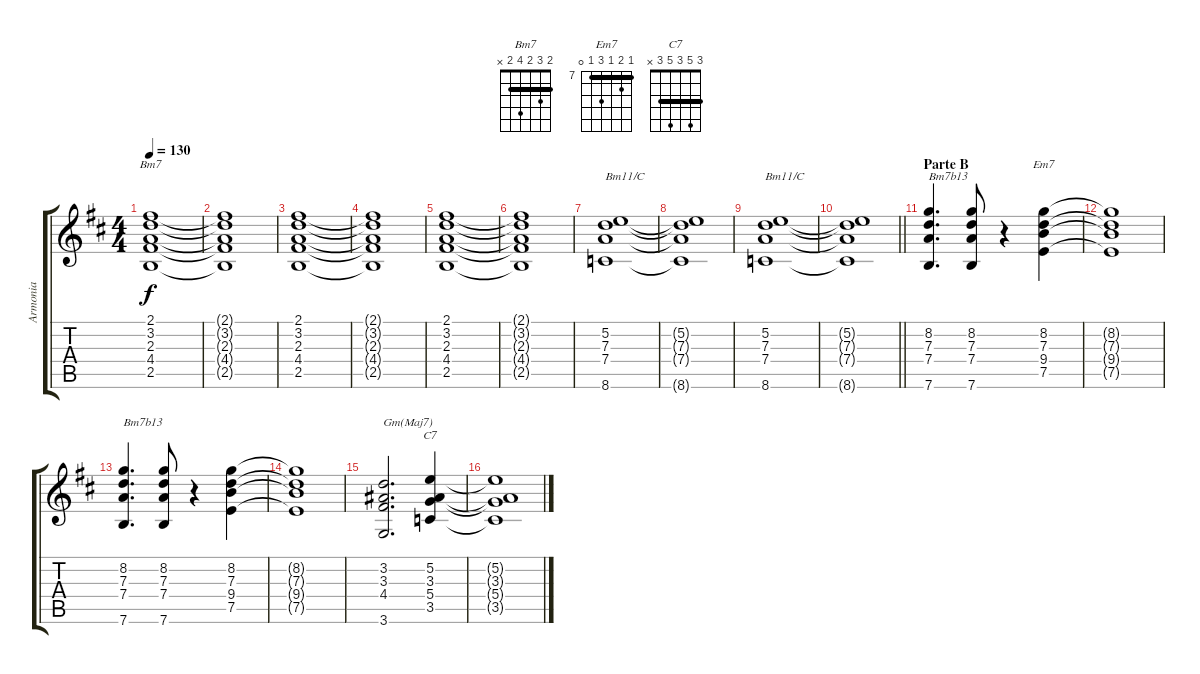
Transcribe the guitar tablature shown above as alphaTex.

\track ("Armonia" "Armonia") {instrument acousticguitarsteel}
\staff {score tabs}
\tuning (E4 B3 G3 D3 A2 E2) {hide}
\chord ("Bm7" 2 3 2 4 2 x) {barre 2}
\chord ("Em7" 7 8 7 9 7 0) {firstfret 7 barre 7}
\chord ("C7" 3 5 3 5 3 x) {barre 3}
\ts (4 4)
\tempo 130
\clef g2
\ks d
(2.1 3.2 2.3 4.4 2.5).1{ch "Bm7" dy f} |
(2.1{t} 3.2{t} 2.3{t} 4.4{t} 2.5{t}).1 |
(2.1 3.2 2.3 4.4 2.5).1 |
(2.1{t} 3.2{t} 2.3{t} 4.4{t} 2.5{t}).1 |
(2.1 3.2 2.3 4.4 2.5).1 |
(2.1{t} 3.2{t} 2.3{t} 4.4{t} 2.5{t}).1 |
(5.2 7.3 7.4 8.6).1{txt "Bm11/C"} |
(5.2{t} 7.3{t} 7.4{t} 8.6{t}).1 |
(5.2 7.3 7.4 8.6).1{txt "Bm11/C"} |
\barLineRight lightlight
(5.2{t} 7.3{t} 7.4{t} 8.6{t}).1 |
\section ("" "Parte B")
(8.2 7.3 7.4 7.6).4{d txt "Bm7b13 "} (8.2 7.3 7.4 7.6).8 r.4 (8.2 7.3 9.4 7.5).4{ch "Em7"} |
(8.2{t} 7.3{t} 9.4{t} 7.5{t}).1 |
(8.2 7.3 7.4 7.6).4{d txt "Bm7b13 "} (8.2 7.3 7.4 7.6).8 r.4 (8.2 7.3 9.4 7.5).4 |
(8.2{t} 7.3{t} 9.4{t} 7.5{t}).1 |
(3.2 3.3 4.4 3.6).2{d txt "Gm(Maj7)"} (5.2 3.3 5.4 3.5).4{ch "C7"} |
(5.2{t} 3.3{t} 5.4{t} 3.5{t}).1
